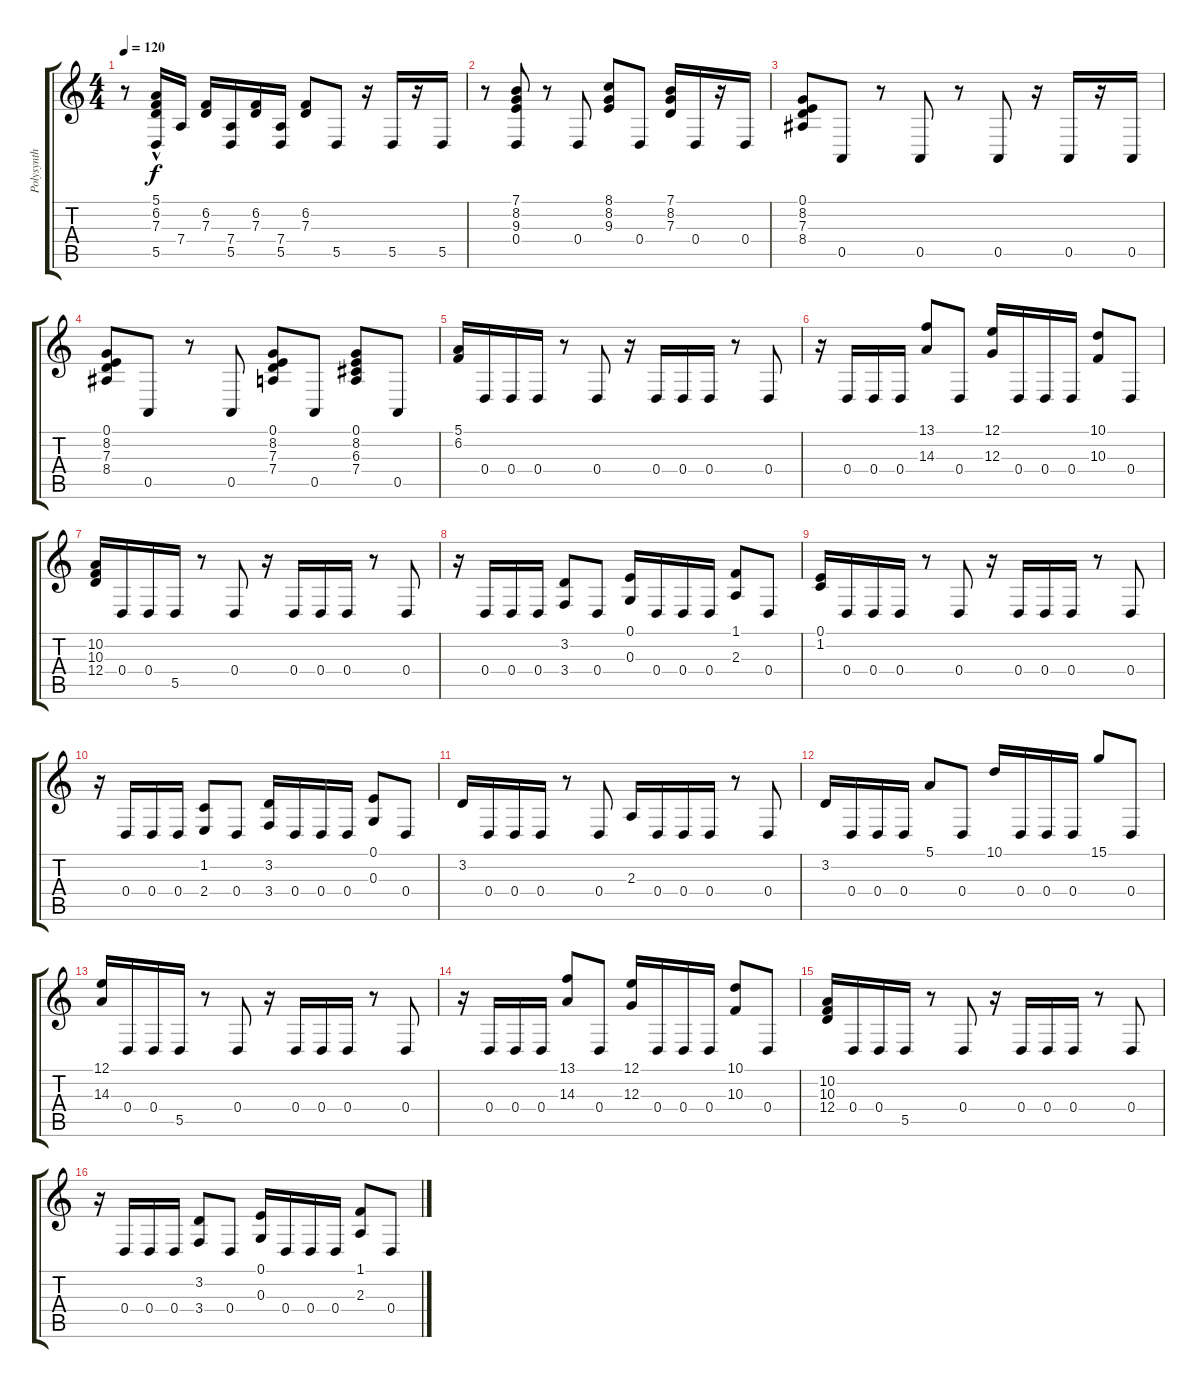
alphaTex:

\track ("Polysynth" "Polysynth") {instrument pad3polysynth}
\staff {score tabs}
\tuning (E4 B3 G3 D3 A2 E2) {hide}
\ts (4 4)
\tempo 120
\clef g2
\ks c
r.8{dy f} (5.1{hac} 6.2 7.3 5.5).16 7.4.16 (6.2 7.3).16 (7.4 5.5).16 (6.2 7.3).16 (7.4 5.5).16 (6.2 7.3).8 5.5.8 r.16 5.5.16 r.16 5.5.16 |
r.8 (7.1 8.2 9.3 0.4).8 r.8 0.4.8 (8.1 8.2 9.3).8 0.4.8 (7.1 8.2 7.3).16 0.4.16 r.16 0.4.16 |
(0.1 8.2 7.3 8.4).8 0.5.8 r.8 0.5.8 r.8 0.5.8 r.16 0.5.16 r.16 0.5.16 |
(0.1 8.2 7.3 8.4).8 0.5.8 r.8 0.5.8 (0.1 8.2 7.3 7.4).8 0.5.8 (0.1 8.2 6.3 7.4).8 0.5.8 |
(5.1 6.2).16 0.4.16 0.4.16 0.4.16 r.8 0.4.8 r.16 0.4.16 0.4.16 0.4.16 r.8 0.4.8 |
r.16 0.4.16 0.4.16 0.4.16 (13.1 14.3).8 0.4.8 (12.1 12.3).16 0.4.16 0.4.16 0.4.16 (10.1 10.3).8 0.4.8 |
(10.2 10.3 12.4).16 0.4.16 0.4.16 5.5.16 r.8 0.4.8 r.16 0.4.16 0.4.16 0.4.16 r.8 0.4.8 |
r.16 0.4.16 0.4.16 0.4.16 (3.2 3.4).8 0.4.8 (0.1 0.3).16 0.4.16 0.4.16 0.4.16 (1.1 2.3).8 0.4.8 |
(0.1 1.2).16 0.4.16 0.4.16 0.4.16 r.8 0.4.8 r.16 0.4.16 0.4.16 0.4.16 r.8 0.4.8 |
r.16 0.4.16 0.4.16 0.4.16 (1.2 2.4).8 0.4.8 (3.2 3.4).16 0.4.16 0.4.16 0.4.16 (0.1 0.3).8 0.4.8 |
3.2.16 0.4.16 0.4.16 0.4.16 r.8 0.4.8 2.3.16 0.4.16 0.4.16 0.4.16 r.8 0.4.8 |
3.2.16 0.4.16 0.4.16 0.4.16 5.1.8 0.4.8 10.1.16 0.4.16 0.4.16 0.4.16 15.1.8 0.4.8 |
(12.1 14.3).16 0.4.16 0.4.16 5.5.16 r.8 0.4.8 r.16 0.4.16 0.4.16 0.4.16 r.8 0.4.8 |
r.16 0.4.16 0.4.16 0.4.16 (13.1 14.3).8 0.4.8 (12.1 12.3).16 0.4.16 0.4.16 0.4.16 (10.1 10.3).8 0.4.8 |
(10.2 10.3 12.4).16 0.4.16 0.4.16 5.5.16 r.8 0.4.8 r.16 0.4.16 0.4.16 0.4.16 r.8 0.4.8 |
r.16 0.4.16 0.4.16 0.4.16 (3.2 3.4).8 0.4.8 (0.1 0.3).16 0.4.16 0.4.16 0.4.16 (1.1 2.3).8 0.4.8
